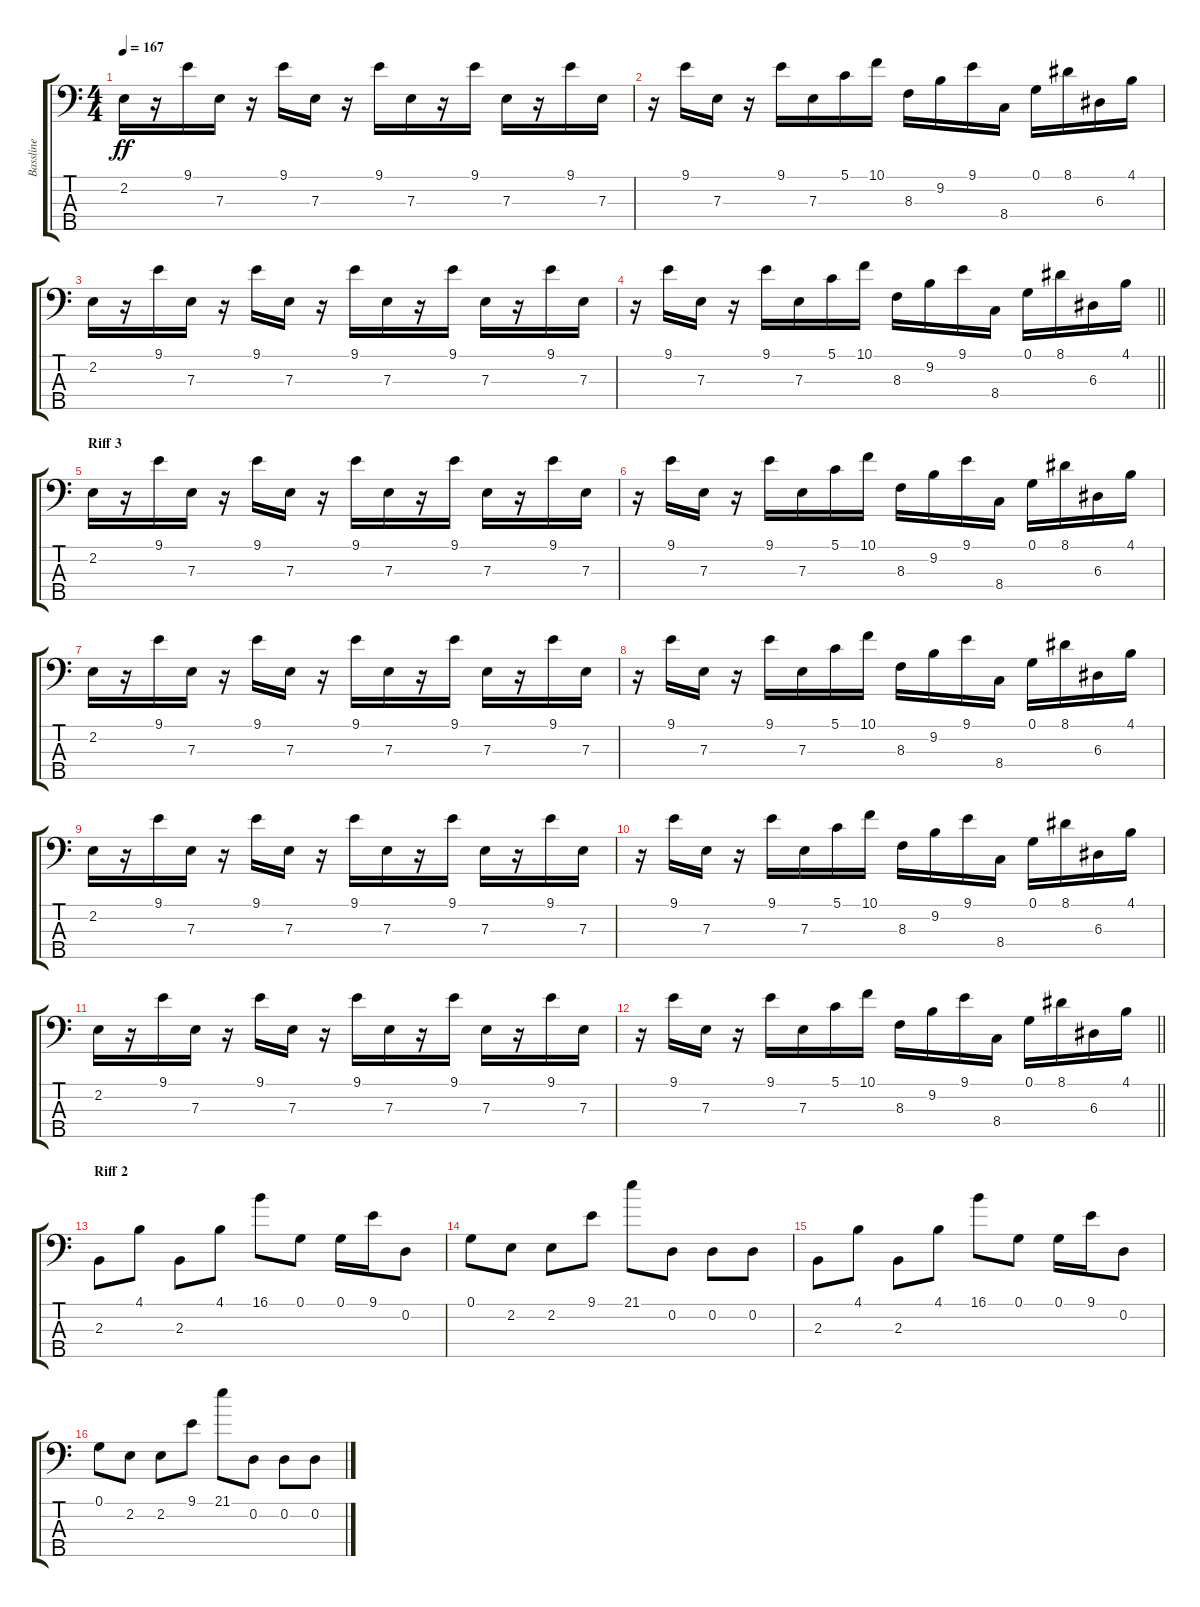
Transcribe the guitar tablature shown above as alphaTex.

\track ("Bassline" "Bassline") {instrument electricbassfinger}
\staff {score tabs}
\tuning (G2 D2 A1 E1 B0) {hide}
\ts (4 4)
\tempo 167
\clef f4
\ks c
2.2.16{dy ff} r.16 9.1.16 7.3.16 r.16 9.1.16 7.3.16 r.16 9.1.16 7.3.16 r.16 9.1.16 7.3.16 r.16 9.1.16 7.3.16 |
r.16 9.1.16 7.3.16 r.16 9.1.16 7.3.16 5.1.16 10.1.16 8.3.16 9.2.16 9.1.16 8.4.16 0.1.16 8.1.16 6.3.16 4.1.16 |
2.2.16 r.16 9.1.16 7.3.16 r.16 9.1.16 7.3.16 r.16 9.1.16 7.3.16 r.16 9.1.16 7.3.16 r.16 9.1.16 7.3.16 |
\barLineRight lightlight
r.16 9.1.16 7.3.16 r.16 9.1.16 7.3.16 5.1.16 10.1.16 8.3.16 9.2.16 9.1.16 8.4.16 0.1.16 8.1.16 6.3.16 4.1.16 |
\section ("" "Riff 3")
2.2.16 r.16 9.1.16 7.3.16 r.16 9.1.16 7.3.16 r.16 9.1.16 7.3.16 r.16 9.1.16 7.3.16 r.16 9.1.16 7.3.16 |
r.16 9.1.16 7.3.16 r.16 9.1.16 7.3.16 5.1.16 10.1.16 8.3.16 9.2.16 9.1.16 8.4.16 0.1.16 8.1.16 6.3.16 4.1.16 |
2.2.16 r.16 9.1.16 7.3.16 r.16 9.1.16 7.3.16 r.16 9.1.16 7.3.16 r.16 9.1.16 7.3.16 r.16 9.1.16 7.3.16 |
r.16 9.1.16 7.3.16 r.16 9.1.16 7.3.16 5.1.16 10.1.16 8.3.16 9.2.16 9.1.16 8.4.16 0.1.16 8.1.16 6.3.16 4.1.16 |
2.2.16 r.16 9.1.16 7.3.16 r.16 9.1.16 7.3.16 r.16 9.1.16 7.3.16 r.16 9.1.16 7.3.16 r.16 9.1.16 7.3.16 |
r.16 9.1.16 7.3.16 r.16 9.1.16 7.3.16 5.1.16 10.1.16 8.3.16 9.2.16 9.1.16 8.4.16 0.1.16 8.1.16 6.3.16 4.1.16 |
2.2.16 r.16 9.1.16 7.3.16 r.16 9.1.16 7.3.16 r.16 9.1.16 7.3.16 r.16 9.1.16 7.3.16 r.16 9.1.16 7.3.16 |
\barLineRight lightlight
r.16 9.1.16 7.3.16 r.16 9.1.16 7.3.16 5.1.16 10.1.16 8.3.16 9.2.16 9.1.16 8.4.16 0.1.16 8.1.16 6.3.16 4.1.16 |
\section ("" "Riff 2")
2.3.8 4.1.8 2.3.8 4.1.8 16.1.8 0.1.8 0.1.16 9.1.16 0.2.8 |
0.1.8 2.2.8 2.2.8 9.1.8 21.1.8 0.2.8 0.2.8 0.2.8 |
2.3.8 4.1.8 2.3.8 4.1.8 16.1.8 0.1.8 0.1.16 9.1.16 0.2.8 |
0.1.8 2.2.8 2.2.8 9.1.8 21.1.8 0.2.8 0.2.8 0.2.8
